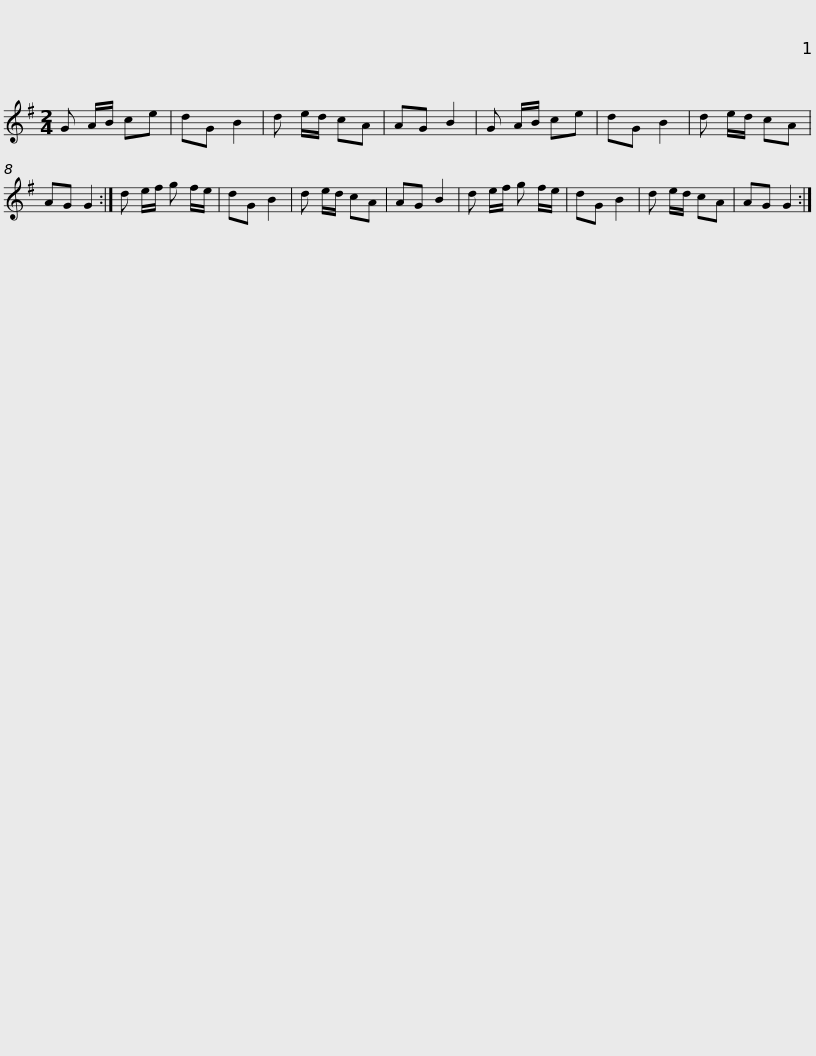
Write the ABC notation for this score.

X:1
L:1/8
M:2/4
I:linebreak $
K:G
V:1 treble
V:1
 G A/B/ ce | dG B2 | d e/d/ cA | AG B2 | G A/B/ ce | %5
 dG B2 | d e/d/ cA | AG G2 :| d e/f/ g f/e/ | dG B2 |$ %10
 d e/d/ cA | AG B2 | d e/f/ g f/e/ | dG B2 | d e/d/ cA | %15
 AG G2 :| %16
